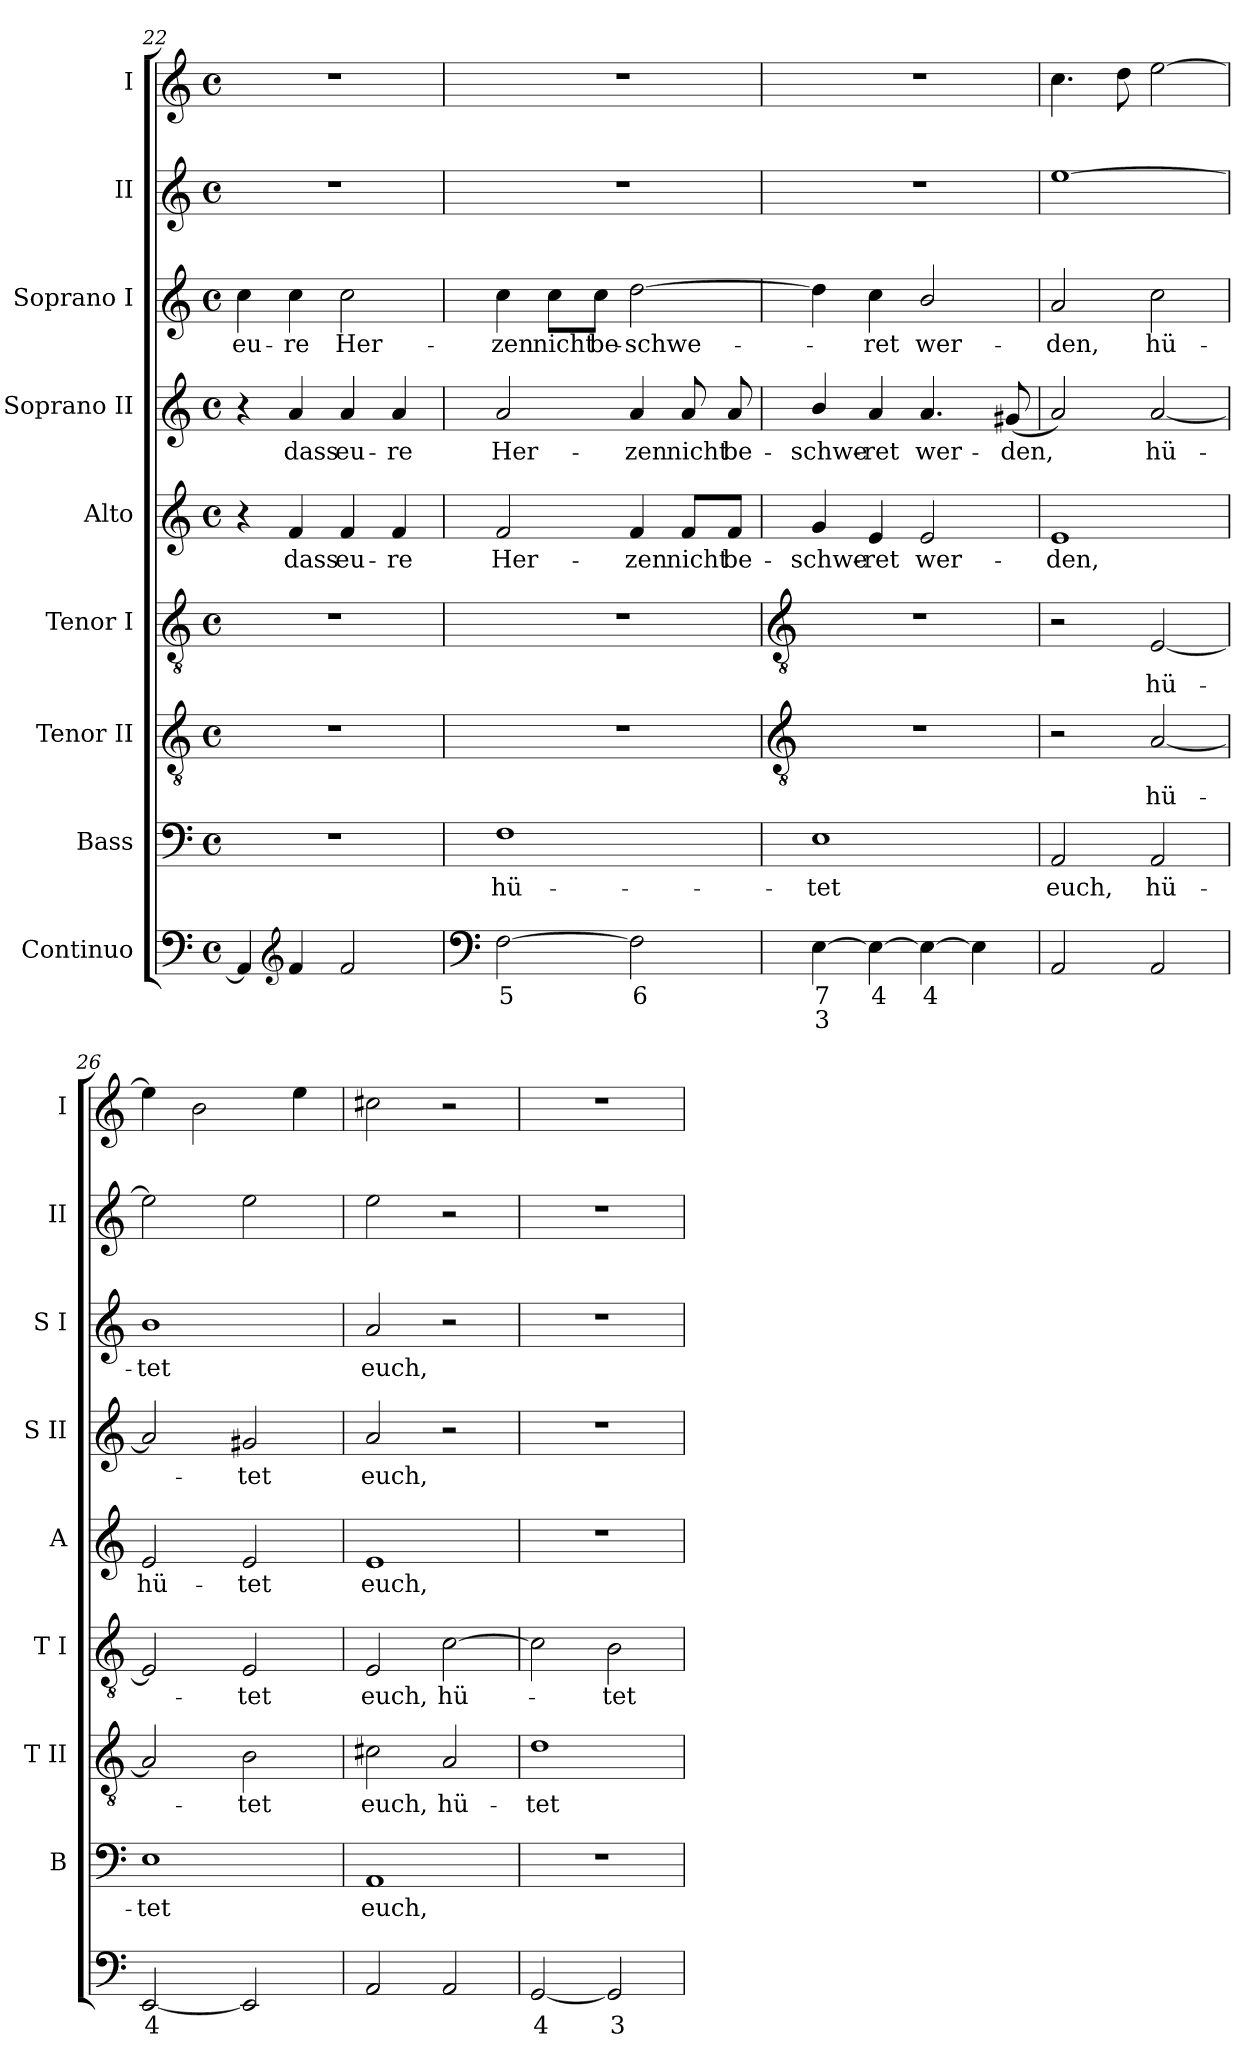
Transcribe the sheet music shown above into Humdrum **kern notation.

**kern	**text	**text	**kern	**text	**kern	**text	**kern	**text	**kern	**text	**kern	**text	**kern	**text	**kern	**kern
*part9	*part9	*part9	*part8	*part8	*part7	*part7	*part6	*part6	*part5	*part5	*part4	*part4	*part3	*part3	*part2	*part1
*staff9	*staff9	*staff9	*staff8	*staff8	*staff7	*staff7	*staff6	*staff6	*staff5	*staff5	*staff4	*staff4	*staff3	*staff3	*staff2	*staff1
*I"Continuo	*	*	*I"Bass	*	*I"Tenor II	*	*I"Tenor I	*	*I"Alto	*	*I"Soprano II	*	*I"Soprano I	*	*I"II	*I"I
*	*	*	*I'B	*	*I'T II	*	*I'T I	*	*I'A	*	*I'S II	*	*I'S I	*	*I'II	*I'I
*clefF4	*	*	*clefF4	*	*clefGv2	*	*clefGv2	*	*clefG2	*	*clefG2	*	*clefG2	*	*clefG2	*clefG2
*k[]	*	*	*k[]	*	*k[]	*	*k[]	*	*k[]	*	*k[]	*	*k[]	*	*k[]	*k[]
*C:	*	*	*C:	*	*C:	*	*C:	*	*C:	*	*C:	*	*C:	*	*C:	*C:
*M4/4	*	*	*M4/4	*	*M4/4	*	*M4/4	*	*M4/4	*	*M4/4	*	*M4/4	*	*M4/4	*M4/4
*met(c)	*	*	*met(c)	*	*met(c)	*	*met(c)	*	*met(c)	*	*met(c)	*	*met(c)	*	*met(c)	*met(c)
=22	=22	=22	=22	=22	=22	=22	=22	=22	=22	=22	=22	=22	=22	=22	=22	=22
!	!	!	!	!	!	!	!	!	!	!	!	!	!	!LO:LY:b	!	!
4AA]	.	.	1r	.	1r	.	1r	.	4r	.	4r	.	4cc	eu-	1r	1r
*clefG2	*	*	*	*	*	*	*	*	*	*	*	*	*	*	*	*
!	!	!	!	!	!	!	!	!	!	!LO:LY:b	!	!LO:LY:b	!	!LO:LY:b	!	!
4f	.	.	.	.	.	.	.	.	4f	dass	4a	dass	4cc	-re	.	.
!	!	!	!	!	!	!	!	!	!	!LO:LY:b	!	!LO:LY:b	!	!LO:LY:b	!	!
2f	.	.	.	.	.	.	.	.	4f	eu-	4a	eu-	2cc	Her-	.	.
!	!	!	!	!	!	!	!	!	!	!LO:LY:b	!	!LO:LY:b	!	!	!	!
.	.	.	.	.	.	.	.	.	4f	-re	4a	-re	.	.	.	.
=23	=23	=23	=23	=23	=23	=23	=23	=23	=23	=23	=23	=23	=23	=23	=23	=23
*clefF4	*	*	*	*	*	*	*	*	*	*	*	*	*	*	*	*
!	!LO:LY:b	!	!	!LO:LY:b	!	!	!	!	!	!LO:LY:b	!	!LO:LY:b	!	!LO:LY:b	!	!
[2F	5	.	1F	hü-	1r	.	1r	.	2f	Her-	2a	Her-	4cc	-zen	1r	1r
!	!	!	!	!	!	!	!	!	!	!	!	!	!	!LO:LY:b	!	!
.	.	.	.	.	.	.	.	.	.	.	.	.	8cc\L	nicht	.	.
!	!	!	!	!	!	!	!	!	!	!	!	!	!	!LO:LY:b	!	!
.	.	.	.	.	.	.	.	.	.	.	.	.	8cc\J	be-	.	.
!	!LO:LY:b	!	!	!	!	!	!	!	!	!LO:LY:b	!	!LO:LY:b	!	!LO:LY:b	!	!
2F]	6	.	.	.	.	.	.	.	4f	-zen	4a	-zen	[2dd	-schwe-	.	.
!	!	!	!	!	!	!	!	!	!	!LO:LY:b	!	!LO:LY:b	!	!	!	!
.	.	.	.	.	.	.	.	.	8f/L	nicht	8a	nicht	.	.	.	.
!	!	!	!	!	!	!	!	!	!	!LO:LY:b	!	!LO:LY:b	!	!	!	!
.	.	.	.	.	.	.	.	.	8f/J	be-	8a	be-	.	.	.	.
!!LO:LB:g=z
=24	=24	=24	=24	=24	=24	=24	=24	=24	=24	=24	=24	=24	=24	=24	=24	=24
*	*	*	*	*	*clefGv2	*	*clefGv2	*	*	*	*	*	*	*	*	*
!	!LO:LY:b	!LO:LY:b	!	!LO:LY:b	!	!	!	!	!	!LO:LY:b	!	!LO:LY:b	!	!	!	!
[4E	7	3	1E	-tet	1r	.	1r	.	4g	-schwe-	4b/	-schwe-	4dd]	.	1r	1r
!	!LO:LY:b	!	!	!	!	!	!	!	!	!LO:LY:b	!	!LO:LY:b	!	!LO:LY:b	!	!
4E_	4	.	.	.	.	.	.	.	4e	-ret	4a	-ret	4cc	ret	.	.
!	!LO:LY:b	!	!	!	!	!	!	!	!	!LO:LY:b	!	!LO:LY:b	!	!LO:LY:b	!	!
4E_	4	.	.	.	.	.	.	.	2e	wer-	4.a	wer-	2b/	wer-	.	.
4E]	.	.	.	.	.	.	.	.	.	.	.	.	.	.	.	.
!	!	!	!	!	!	!	!	!	!	!	!	!LO:LY:b	!	!	!	!
.	.	.	.	.	.	.	.	.	.	.	(<8g#XL	-den,	.	.	.	.
=25	=25	=25	=25	=25	=25	=25	=25	=25	=25	=25	=25	=25	=25	=25	=25	=25
!	!	!	!	!LO:LY:b	!	!	!	!	!	!LO:LY:b	!	!	!	!LO:LY:b	!	!
2AA	.	.	2AA	euch,	2r	.	2r	.	1e	-den,	2a)	.	2a	-den,	[1ee	4.cc
.	.	.	.	.	.	.	.	.	.	.	.	.	.	.	.	8dd
!	!	!	!	!LO:LY:b	!	!LO:LY:b	!	!LO:LY:b	!	!	!	!LO:LY:b	!	!LO:LY:b	!	!
2AA	.	.	2AA	hü-	[2A	hü-	[2E	hü-	.	.	[2a	hü-	2cc	hü-	.	[2ee
=26	=26	=26	=26	=26	=26	=26	=26	=26	=26	=26	=26	=26	=26	=26	=26	=26
!	!LO:LY:b	!	!	!LO:LY:b	!	!	!	!	!	!LO:LY:b	!	!	!	!LO:LY:b	!	!
[2EE	4	.	1E	-tet	2A]	.	2E]	.	2e	hü-	2a]	.	1b	-tet	2ee]	4ee]
.	.	.	.	.	.	.	.	.	.	.	.	.	.	.	.	2b
!	!	!	!	!	!	!LO:LY:b	!	!LO:LY:b	!	!LO:LY:b	!	!LO:LY:b	!	!	!	!
2EE]	.	.	.	.	2B	tet	2E	tet	2e	-tet	2g#X	tet	.	.	2ee	.
.	.	.	.	.	.	.	.	.	.	.	.	.	.	.	.	4ee
=27	=27	=27	=27	=27	=27	=27	=27	=27	=27	=27	=27	=27	=27	=27	=27	=27
!	!	!	!	!LO:LY:b	!	!LO:LY:b	!	!LO:LY:b	!	!LO:LY:b	!	!LO:LY:b	!	!LO:LY:b	!	!
2AA	.	.	1AA	euch,	2c#X	euch,	2E	euch,	1e	euch,	2a	euch,	2a	euch,	2ee	2cc#X
!	!	!	!	!	!	!LO:LY:b	!	!LO:LY:b	!	!	!	!	!	!	!	!
2AA	.	.	.	.	2A	hü-	[2c	hü-	.	.	2r	.	2r	.	2r	2r
=28	=28	=28	=28	=28	=28	=28	=28	=28	=28	=28	=28	=28	=28	=28	=28	=28
!	!LO:LY:b	!	!	!	!	!LO:LY:b	!	!	!	!	!	!	!	!	!	!
[2GG	4	.	1r	.	1d	-tet	2c]	.	1r	.	1r	.	1r	.	1r	1r
!	!LO:LY:b	!	!	!	!	!	!	!LO:LY:b	!	!	!	!	!	!	!	!
2GG]	3	.	.	.	.	.	2B	tet	.	.	.	.	.	.	.	.
=	=	=	=	=	=	=	=	=	=	=	=	=	=	=	=	=
*-	*-	*-	*-	*-	*-	*-	*-	*-	*-	*-	*-	*-	*-	*-	*-	*-
